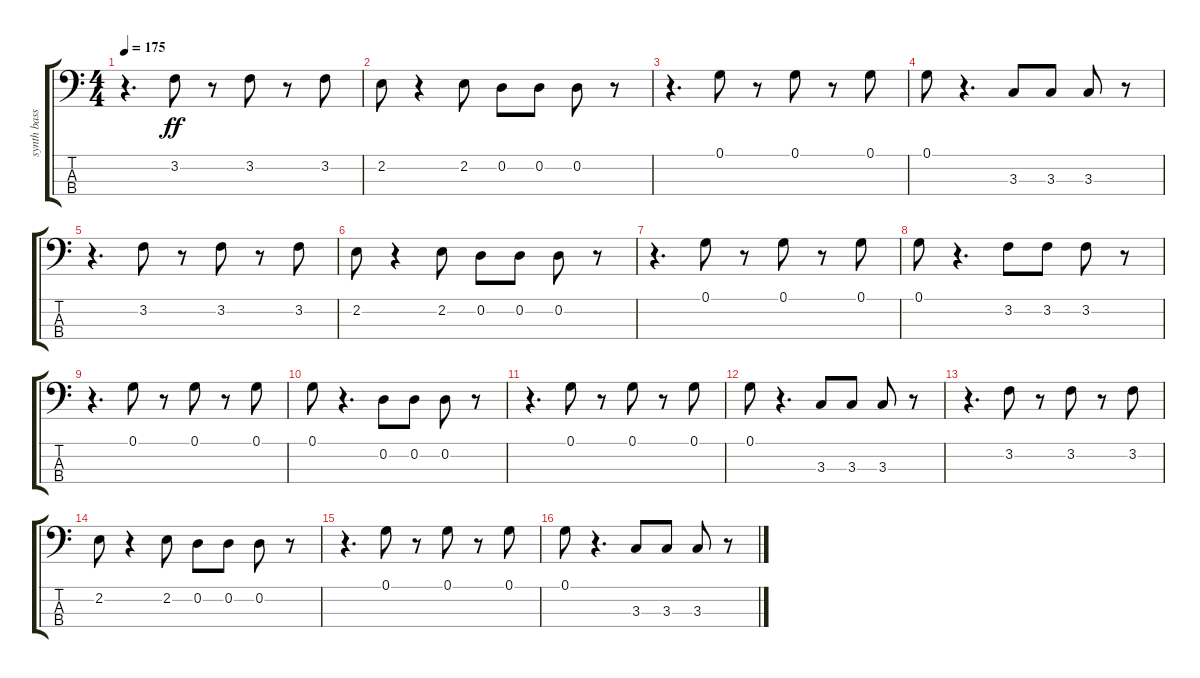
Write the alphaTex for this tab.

\track ("synth bass" "synth bass") {instrument synthbass1}
\staff {score tabs}
\tuning (G2 D2 A1 E1) {hide}
\ts (4 4)
\tempo 175
\clef f4
\ks c
r.4{d dy ff} 3.2.8 r.8 3.2.8 r.8 3.2.8 |
2.2.8 r.4 2.2.8 0.2.8 0.2.8 0.2.8 r.8 |
r.4{d} 0.1.8 r.8 0.1.8 r.8 0.1.8 |
0.1.8 r.4{d} 3.3.8 3.3.8 3.3.8 r.8 |
r.4{d} 3.2.8 r.8 3.2.8 r.8 3.2.8 |
2.2.8 r.4 2.2.8 0.2.8 0.2.8 0.2.8 r.8 |
r.4{d} 0.1.8 r.8 0.1.8 r.8 0.1.8 |
0.1.8 r.4{d} 3.2.8 3.2.8 3.2.8 r.8 |
r.4{d} 0.1.8 r.8 0.1.8 r.8 0.1.8 |
0.1.8 r.4{d} 0.2.8 0.2.8 0.2.8 r.8 |
r.4{d} 0.1.8 r.8 0.1.8 r.8 0.1.8 |
0.1.8 r.4{d} 3.3.8 3.3.8 3.3.8 r.8 |
r.4{d} 3.2.8 r.8 3.2.8 r.8 3.2.8 |
2.2.8 r.4 2.2.8 0.2.8 0.2.8 0.2.8 r.8 |
r.4{d} 0.1.8 r.8 0.1.8 r.8 0.1.8 |
0.1.8 r.4{d} 3.3.8 3.3.8 3.3.8 r.8
